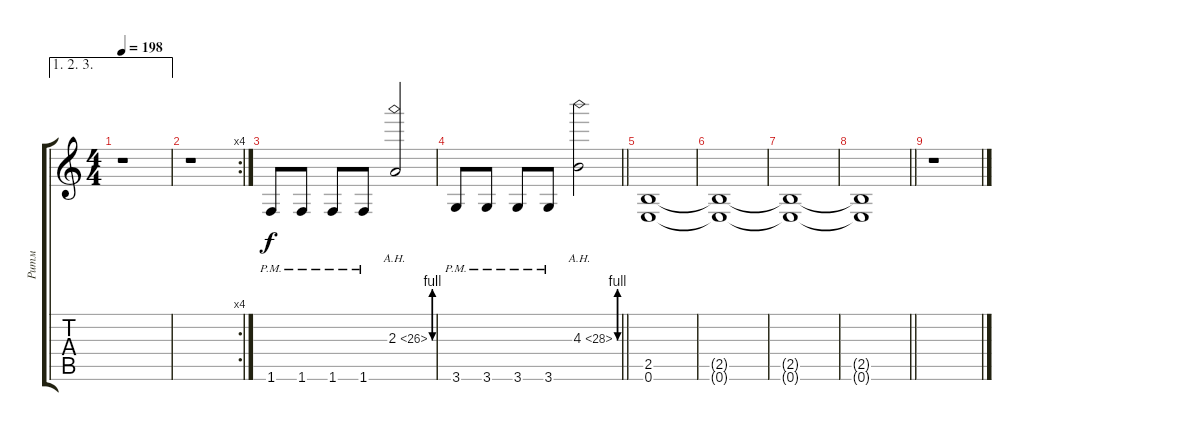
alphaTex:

\track ("Ритм" "Ритм") {instrument distortionguitar}
\staff {score tabs}
\tuning (E4 B3 G3 D3 A2 E2) {hide}
\ae (1 2 3)
\ts (4 4)
\tempo 198
\clef g2
\ks c
r.1{dy f} |
\rc 4
r.1 |
1.6{pm}.8{instrument distortionguitar} 1.6{pm}.8 1.6{pm}.8 1.6{pm}.8 2.3{be (custom 0 0 15 0 20 4 25 4 30 0 45 0 60 0) ah 24}.2 |
\barLineRight lightlight
3.6{pm}.8 3.6{pm}.8 3.6{pm}.8 3.6{pm}.8 4.3{be (custom 0 0 15 0 20 4 25 4 30 0 45 0 60 0) ah 24}.2 |
(2.5 0.6).1{instrument distortionguitar} |
(2.5{t} 0.6{t}).1 |
(2.5{t} 0.6{t}).1 |
\barLineRight lightlight
(2.5{t} 0.6{t}).1 |
r.1
